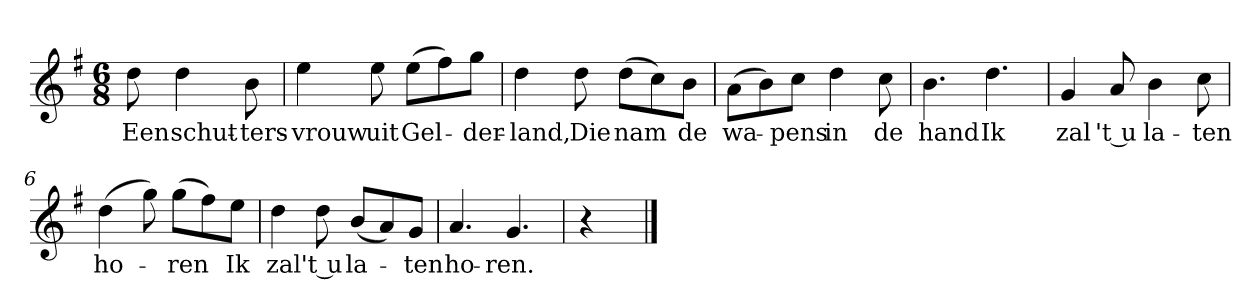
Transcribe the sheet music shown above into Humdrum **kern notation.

**kern	**text
*part1	*part1
*staff1	*staff1
*clefG2	*
*k[f#]	*
*G:	*
*M6/8	*
*MM120	*
=	=
8dd	Een
4dd	schut-
8b	-ters-
=1	=1
4ee	-vrouw
8ee	uit
(8ee\L	Gel-
8ff#\)	.
8gg\J	-der-
=2	=2
4dd	-land,
8dd	Die
(8dd\L	nam
8cc\)	.
8b\J	de
=3	=3
(8a\L	wa-
8b\)	.
8cc\J	-pens
4dd	in
8cc	de
=4	=4
4.b	hand
4.dd	Ik
=5	=5
4g	zal
8a	't u
4b	la-
8cc	-ten
=6	=6
(4dd	ho-
8gg)	.
(8gg\L	-ren
8ff#\)	.
8ee\J	Ik
=7	=7
4dd	zal
8dd	't u
(8b/L	la-
8a/)	.
8g/J	-ten
=8	=8
4.a	ho-
4.g	-ren.
=9	=9
4r	.
==	==
*-	*-
